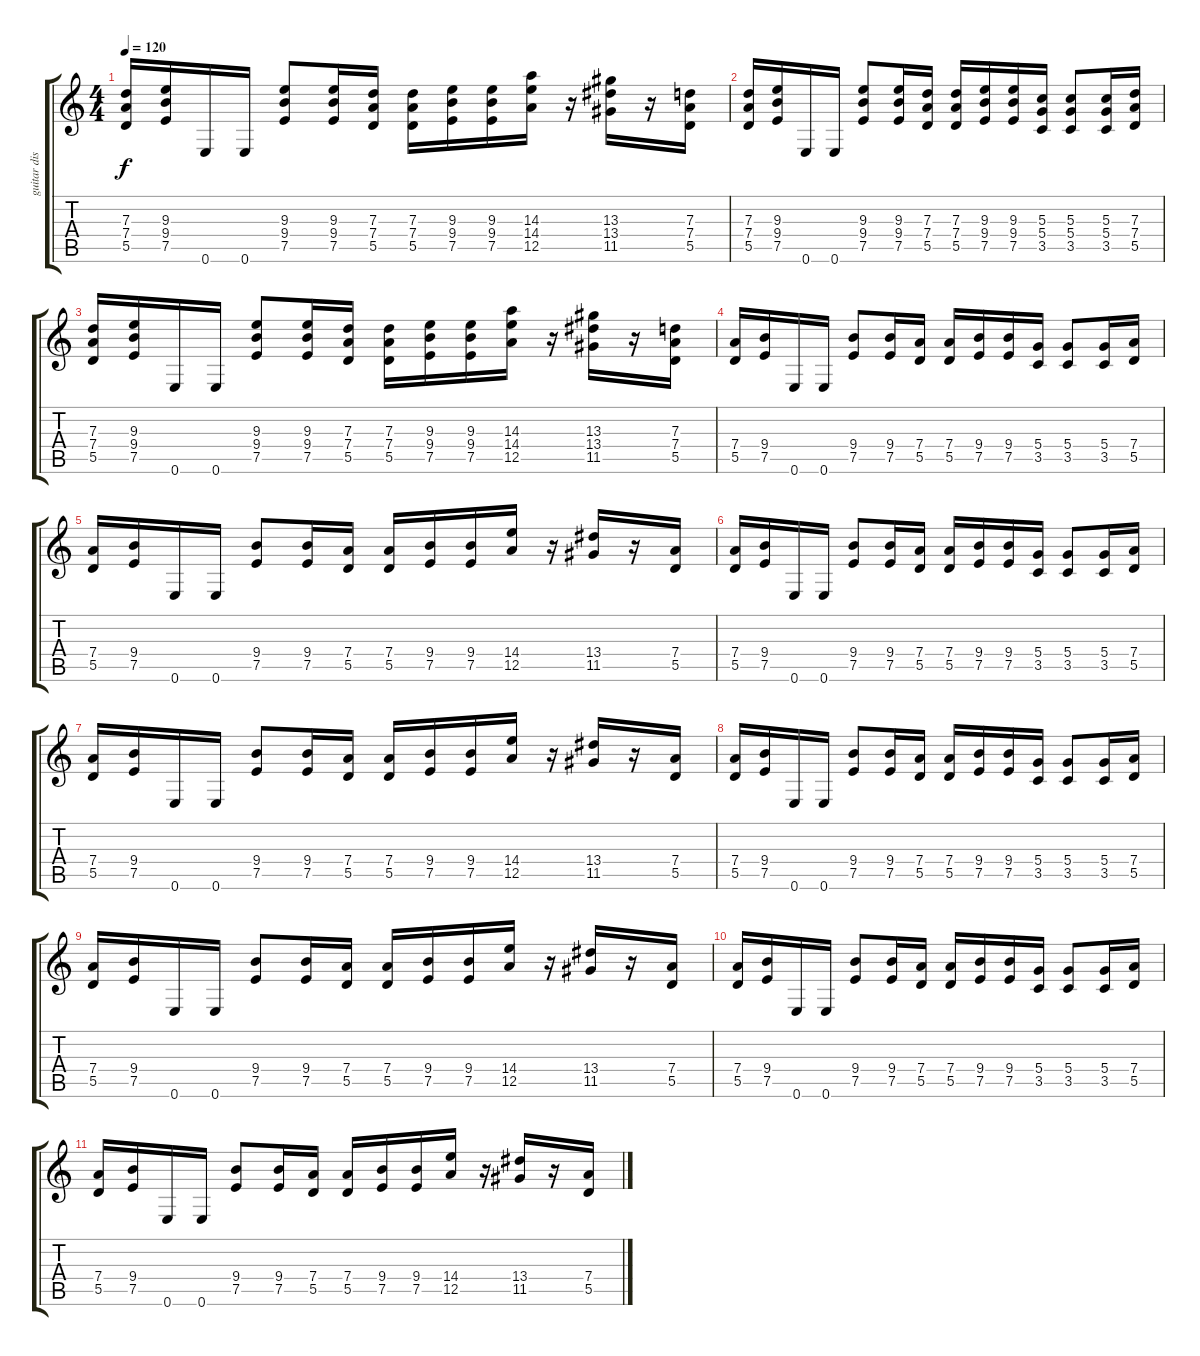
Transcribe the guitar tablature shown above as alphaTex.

\track ("guitar disto" "guitar dis") {instrument distortionguitar}
\staff {score tabs}
\tuning (E4 B3 G3 D3 A2 E2) {hide}
\ts (4 4)
\tempo 120
\clef g2
\ks c
(7.3 7.4 5.5).16{dy f} (9.3 9.4 7.5).16 0.6.16 0.6.16 (9.3 9.4 7.5).8 (9.3 9.4 7.5).16 (7.3 7.4 5.5).16 (7.3 7.4 5.5).16 (9.3 9.4 7.5).16 (9.3 9.4 7.5).16 (14.3 14.4 12.5).16 r.16 (13.3 13.4 11.5).16 r.16 (7.3 7.4 5.5).16 |
(7.3 7.4 5.5).16 (9.3 9.4 7.5).16 0.6.16 0.6.16 (9.3 9.4 7.5).8 (9.3 9.4 7.5).16 (7.3 7.4 5.5).16 (7.3 7.4 5.5).16 (9.3 9.4 7.5).16 (9.3 9.4 7.5).16 (5.3 5.4 3.5).16 (5.3 5.4 3.5).8 (5.3 5.4 3.5).16 (7.3 7.4 5.5).16 |
(7.3 7.4 5.5).16 (9.3 9.4 7.5).16 0.6.16 0.6.16 (9.3 9.4 7.5).8 (9.3 9.4 7.5).16 (7.3 7.4 5.5).16 (7.3 7.4 5.5).16 (9.3 9.4 7.5).16 (9.3 9.4 7.5).16 (14.3 14.4 12.5).16 r.16 (13.3 13.4 11.5).16 r.16 (7.3 7.4 5.5).16 |
(7.4 5.5).16 (9.4 7.5).16 0.6.16 0.6.16 (9.4 7.5).8 (9.4 7.5).16 (7.4 5.5).16 (7.4 5.5).16 (9.4 7.5).16 (9.4 7.5).16 (5.4 3.5).16 (5.4 3.5).8 (5.4 3.5).16 (7.4 5.5).16 |
(7.4 5.5).16 (9.4 7.5).16 0.6.16 0.6.16 (9.4 7.5).8 (9.4 7.5).16 (7.4 5.5).16 (7.4 5.5).16 (9.4 7.5).16 (9.4 7.5).16 (14.4 12.5).16 r.16 (13.4 11.5).16 r.16 (7.4 5.5).16 |
(7.4 5.5).16 (9.4 7.5).16 0.6.16 0.6.16 (9.4 7.5).8 (9.4 7.5).16 (7.4 5.5).16 (7.4 5.5).16 (9.4 7.5).16 (9.4 7.5).16 (5.4 3.5).16 (5.4 3.5).8 (5.4 3.5).16 (7.4 5.5).16 |
(7.4 5.5).16 (9.4 7.5).16 0.6.16 0.6.16 (9.4 7.5).8 (9.4 7.5).16 (7.4 5.5).16 (7.4 5.5).16 (9.4 7.5).16 (9.4 7.5).16 (14.4 12.5).16 r.16 (13.4 11.5).16 r.16 (7.4 5.5).16 |
(7.4 5.5).16 (9.4 7.5).16 0.6.16 0.6.16 (9.4 7.5).8 (9.4 7.5).16 (7.4 5.5).16 (7.4 5.5).16 (9.4 7.5).16 (9.4 7.5).16 (5.4 3.5).16 (5.4 3.5).8 (5.4 3.5).16 (7.4 5.5).16 |
(7.4 5.5).16 (9.4 7.5).16 0.6.16 0.6.16 (9.4 7.5).8 (9.4 7.5).16 (7.4 5.5).16 (7.4 5.5).16 (9.4 7.5).16 (9.4 7.5).16 (14.4 12.5).16 r.16 (13.4 11.5).16 r.16 (7.4 5.5).16 |
(7.4 5.5).16 (9.4 7.5).16 0.6.16 0.6.16 (9.4 7.5).8 (9.4 7.5).16 (7.4 5.5).16 (7.4 5.5).16 (9.4 7.5).16 (9.4 7.5).16 (5.4 3.5).16 (5.4 3.5).8 (5.4 3.5).16 (7.4 5.5).16 |
(7.4 5.5).16 (9.4 7.5).16 0.6.16 0.6.16 (9.4 7.5).8 (9.4 7.5).16 (7.4 5.5).16 (7.4 5.5).16 (9.4 7.5).16 (9.4 7.5).16 (14.4 12.5).16 r.16 (13.4 11.5).16 r.16 (7.4 5.5).16
